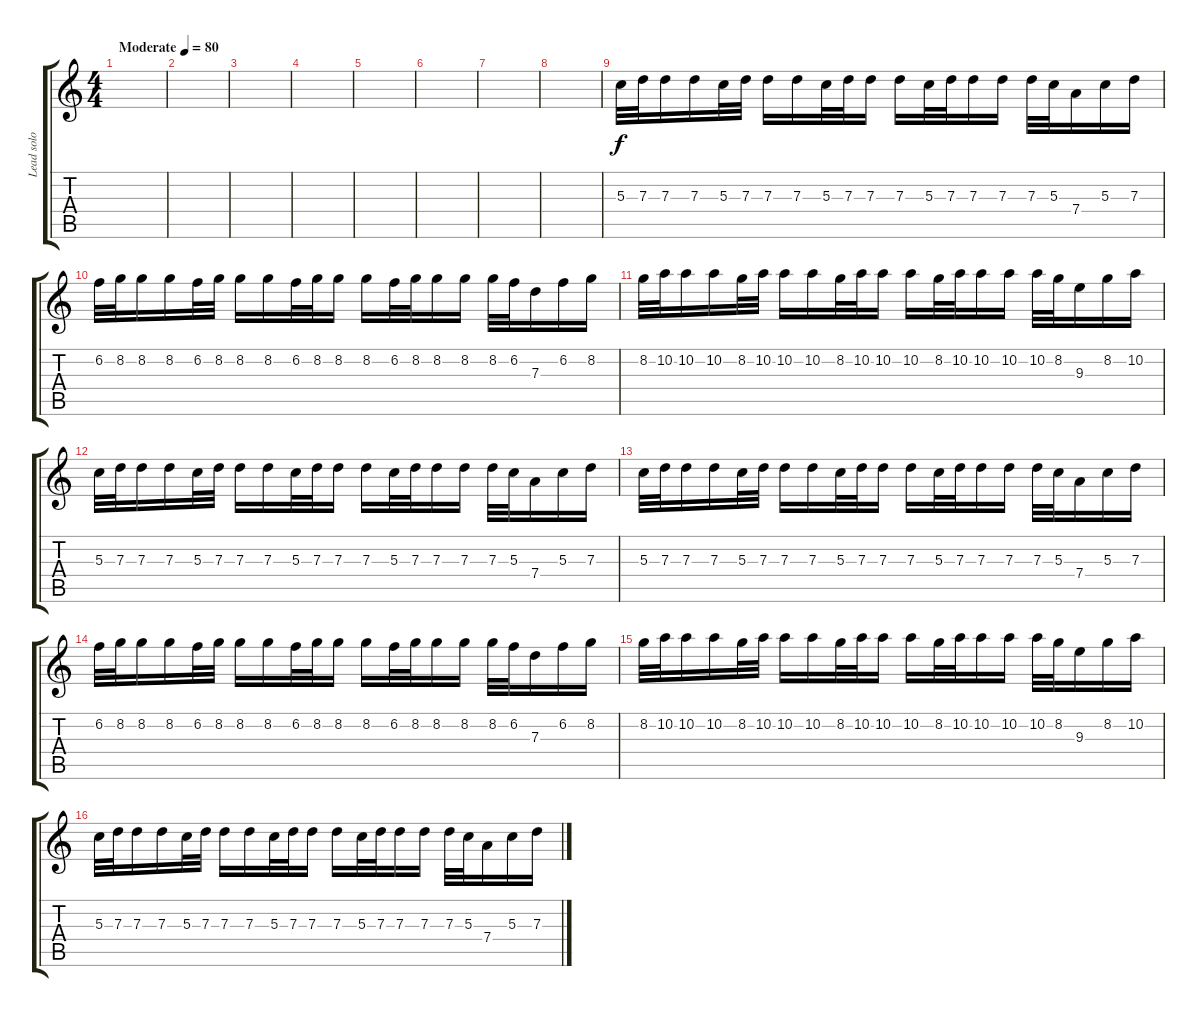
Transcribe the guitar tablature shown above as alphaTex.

\track ("Lead solo guitar" "Lead solo ") {instrument overdrivenguitar}
\staff {score tabs}
\tuning (E4 B3 G3 D3 A2 E2) {hide}
\ts (4 4)
\tempo (80 "Moderate")
\clef g2
\ks c
|
|
|
|
|
|
|
|
5.3.32 7.3.32 7.3.16 7.3.16 5.3.32 7.3.32 7.3.16 7.3.16 5.3.32 7.3.32 7.3.16 7.3.16 5.3.32 7.3.32 7.3.16 7.3.16 7.3.32 5.3.32 7.4.16 5.3.16 7.3.16 |
6.2.32 8.2.32 8.2.16 8.2.16 6.2.32 8.2.32 8.2.16 8.2.16 6.2.32 8.2.32 8.2.16 8.2.16 6.2.32 8.2.32 8.2.16 8.2.16 8.2.32 6.2.32 7.3.16 6.2.16 8.2.16 |
8.2.32 10.2.32 10.2.16 10.2.16 8.2.32 10.2.32 10.2.16 10.2.16 8.2.32 10.2.32 10.2.16 10.2.16 8.2.32 10.2.32 10.2.16 10.2.16 10.2.32 8.2.32 9.3.16 8.2.16 10.2.16 |
5.3.32 7.3.32 7.3.16 7.3.16 5.3.32 7.3.32 7.3.16 7.3.16 5.3.32 7.3.32 7.3.16 7.3.16 5.3.32 7.3.32 7.3.16 7.3.16 7.3.32 5.3.32 7.4.16 5.3.16 7.3.16 |
5.3.32 7.3.32 7.3.16 7.3.16 5.3.32 7.3.32 7.3.16 7.3.16 5.3.32 7.3.32 7.3.16 7.3.16 5.3.32 7.3.32 7.3.16 7.3.16 7.3.32 5.3.32 7.4.16 5.3.16 7.3.16 |
6.2.32 8.2.32 8.2.16 8.2.16 6.2.32 8.2.32 8.2.16 8.2.16 6.2.32 8.2.32 8.2.16 8.2.16 6.2.32 8.2.32 8.2.16 8.2.16 8.2.32 6.2.32 7.3.16 6.2.16 8.2.16 |
8.2.32 10.2.32 10.2.16 10.2.16 8.2.32 10.2.32 10.2.16 10.2.16 8.2.32 10.2.32 10.2.16 10.2.16 8.2.32 10.2.32 10.2.16 10.2.16 10.2.32 8.2.32 9.3.16 8.2.16 10.2.16 |
5.3.32 7.3.32 7.3.16 7.3.16 5.3.32 7.3.32 7.3.16 7.3.16 5.3.32 7.3.32 7.3.16 7.3.16 5.3.32 7.3.32 7.3.16 7.3.16 7.3.32 5.3.32 7.4.16 5.3.16 7.3.16
